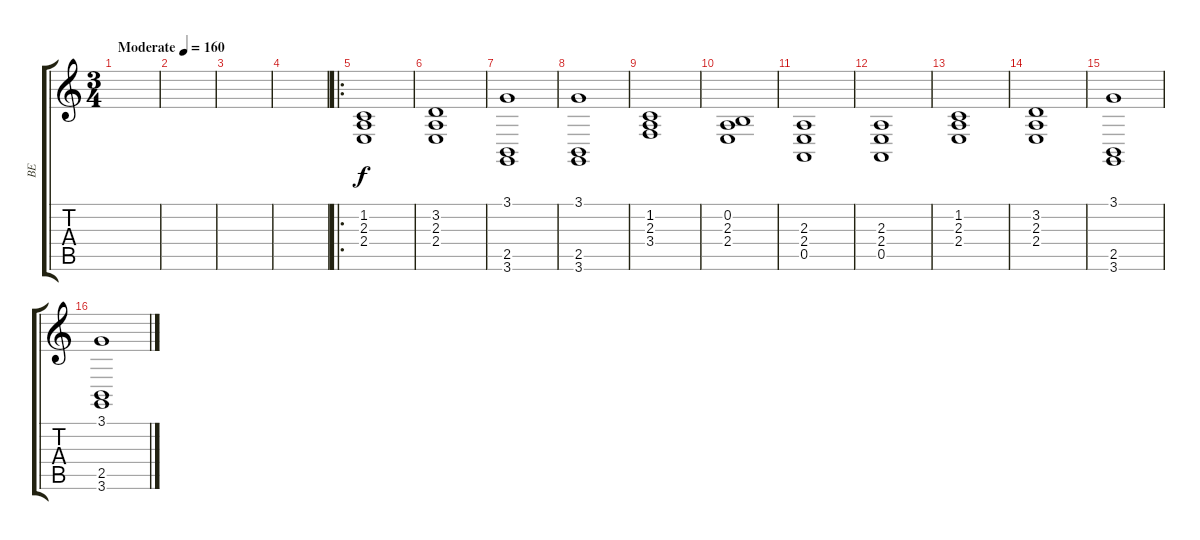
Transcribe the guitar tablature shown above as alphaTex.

\track ("BE" "BE") {instrument stringensemble1}
\staff {score tabs}
\tuning (E4 B3 G3 D3 A2 E2) {hide}
\ts (3 4)
\tempo (160 "Moderate")
\clef g2
\ks c
|
|
|
|
\ro
(1.2 2.3 2.4).1 |
(3.2 2.3 2.4).1 |
(3.1 2.5 3.6).1 |
(3.1 2.5 3.6).1 |
(1.2 2.3 3.4).1 |
(0.2 2.3 2.4).1 |
(2.3 2.4 0.5).1 |
(2.3 2.4 0.5).1 |
(1.2 2.3 2.4).1 |
(3.2 2.3 2.4).1 |
(3.1 2.5 3.6).1 |
(3.1 2.5 3.6).1
